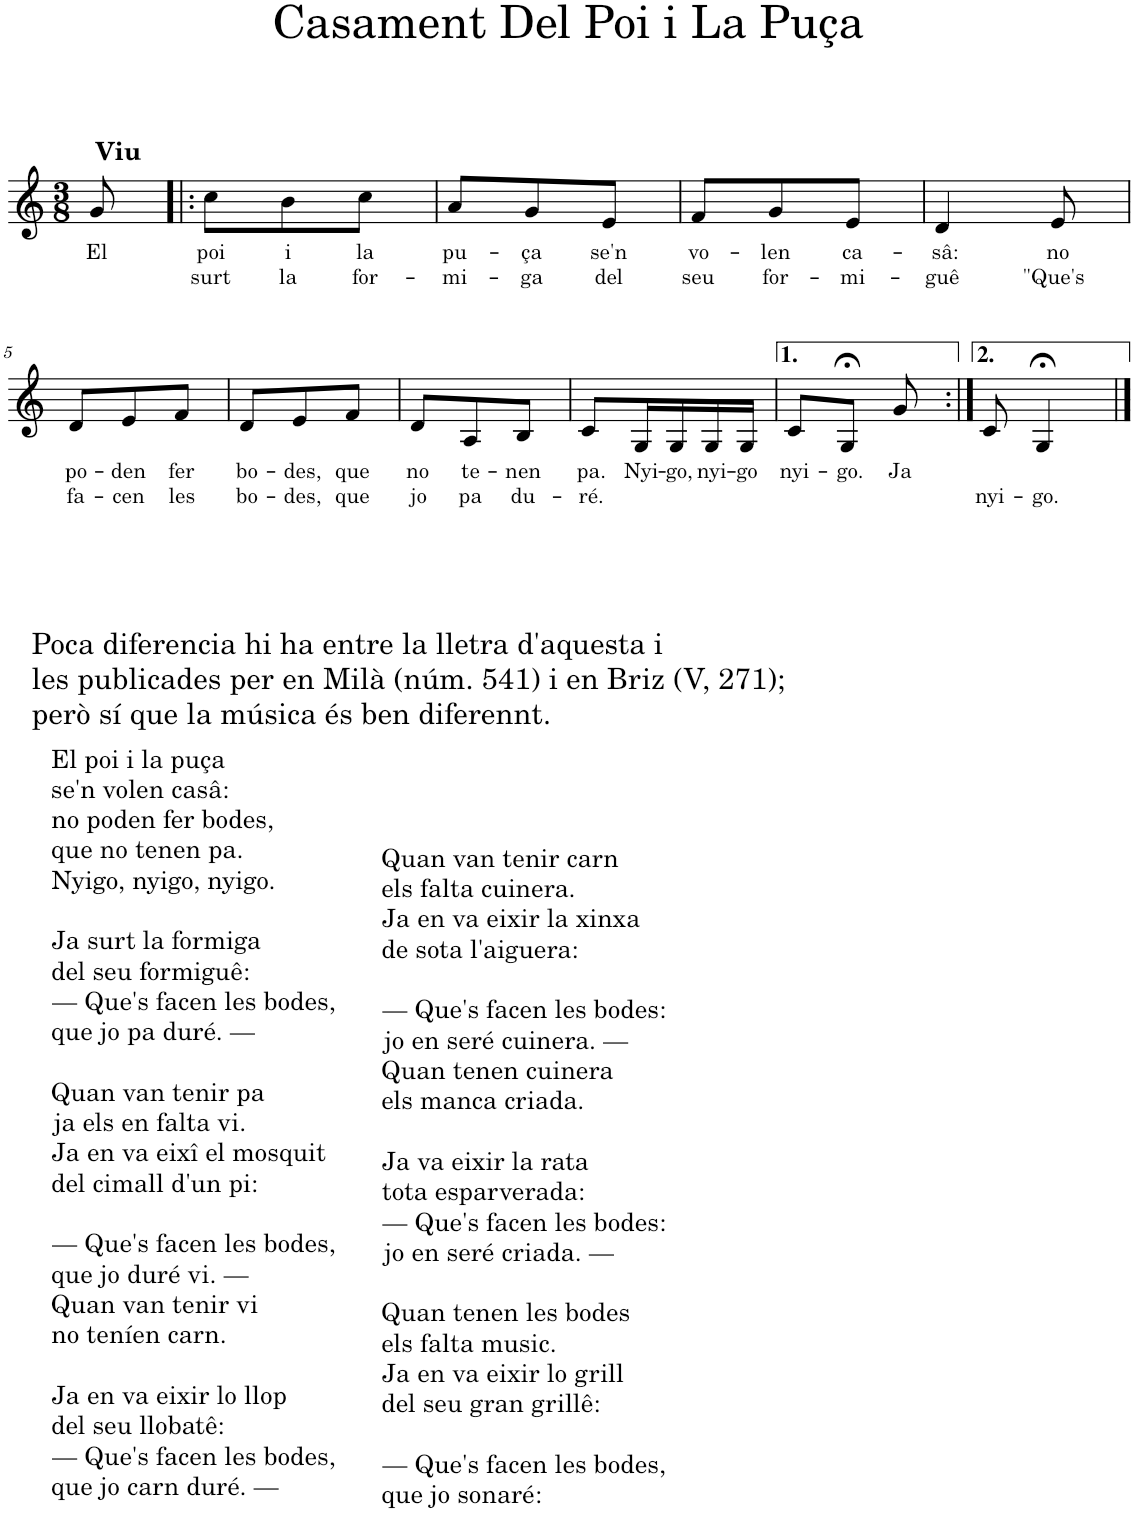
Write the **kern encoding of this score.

**kern	**text	**text
*part1	*part1	*part1
*staff1	*staff1	*staff1
*I"Piano	*	*
*I'Pno.	*	*
*clefG2	*	*
*k[]	*	*
*M3/8	*	*
=	=	=
!LO:TX:a:B:t=Viu	!	!
!	!LO:LY:b	!
8g/	El	.
=1!|:	=1!|:	=1!|:
!	!LO:LY:b	!LO:LY:b
8cc\L	poi	surt
!	!LO:LY:b	!LO:LY:b
8b\	i	la
!	!LO:LY:b	!LO:LY:b
8cc\J	la	for-
=2	=2	=2
!	!LO:LY:b	!LO:LY:b
8a/L	pu-	-mi-
!	!LO:LY:b	!LO:LY:b
8g/	-ça	-ga
!	!LO:LY:b	!LO:LY:b
8e/J	se'n	del
=3	=3	=3
!	!LO:LY:b	!LO:LY:b
8f/L	vo-	seu
!	!LO:LY:b	!LO:LY:b
8g/	-len	for-
!	!LO:LY:b	!LO:LY:b
8e/J	ca-	-mi-
=4	=4	=4
!	!LO:LY:b	!LO:LY:b
4d/	-sâ:	-guê
!	!LO:LY:b	!LO:LY:b
8e/	no	"Que's
!!LO:LB:g=z
=5	=5	=5
!LO:TX:b:t=El poi i la puça	!	!
!LO:TX:b:t=se'n volen casâ&colon;	!	!
!LO:TX:b:t=no poden fer bodes,	!	!
!LO:TX:b:t=que no tenen pa.	!	!
!LO:TX:b:t=Nyigo, nyigo, nyigo.	!	!
!LO:TX:b:t=Ja surt la formiga	!	!
!LO:TX:b:t=del seu formiguê&colon;	!	!
!LO:TX:b:t=— Que's facen les bodes,	!	!
!LO:TX:b:t=que jo pa duré. —	!	!
!LO:TX:b:t=Quan van tenir pa	!	!
!LO:TX:b:t=ja els en falta vi.	!	!
!LO:TX:b:t=Ja en va eixî el mosquit	!	!
!LO:TX:b:t=del cimall d'un pi&colon;	!	!
!LO:TX:b:t=— Que's facen les bodes,	!	!
!LO:TX:b:t=que jo duré vi. —	!	!
!LO:TX:b:t=Quan van tenir vi	!	!
!LO:TX:b:t=no teníen carn.	!	!
!LO:TX:b:t=Ja en va eixir lo llop	!	!
!LO:TX:b:t=del seu llobatê&colon;	!	!
!LO:TX:b:t=— Que's facen les bodes,	!	!
!LO:TX:b:t=que jo carn duré. —	!	!
!	!LO:LY:b	!LO:LY:b
8d/L	po-	fa-
!	!LO:LY:b	!LO:LY:b
8e/	-den	-cen
!	!LO:LY:b	!LO:LY:b
8f/J	fer	les
=6	=6	=6
!	!LO:LY:b	!LO:LY:b
8d/L	bo-	bo-
!	!LO:LY:b	!LO:LY:b
8e/	-des,	-des,
!	!LO:LY:b	!LO:LY:b
8f/J	que	que
=7	=7	=7
!	!LO:LY:b	!LO:LY:b
8d/L	no	jo
!	!LO:LY:b	!LO:LY:b
8A/	te-	pa
!	!LO:LY:b	!LO:LY:b
8B/J	-nen	du-
=8	=8	=8
!LO:TX:b:t=Poca diferencia hi ha entre la lletra d'aquesta i	!	!
!LO:TX:b:t=les publicades per en Milà (núm. 541) i en Briz (V, 271);	!	!
!LO:TX:b:t=però sí que la música és ben diferennt.	!	!
!	!LO:LY:b	!LO:LY:b
8c/L	pa.	-ré.
!	!LO:LY:b	!
16G/L	Nyi-	.
!	!LO:LY:b	!
16G/	-go,	.
!	!LO:LY:b	!
16G/	nyi-	.
!	!LO:LY:b	!
16G/JJ	-go	.
=9	=9	=9
!LO:TX:b:t=Quan van tenir carn	!	!
!LO:TX:b:t=els falta cuinera.	!	!
!LO:TX:b:t=Ja en va eixir la xinxa	!	!
!LO:TX:b:t=de sota l'aiguera&colon;	!	!
!LO:TX:b:t=— Que's facen les bodes&colon;	!	!
!LO:TX:b:t=jo en seré cuinera. —	!	!
!LO:TX:b:t=Quan tenen cuinera	!	!
!LO:TX:b:t=els manca criada.	!	!
!LO:TX:b:t=Ja va eixir la rata	!	!
!LO:TX:b:t=tota esparverada&colon;	!	!
!LO:TX:b:t=— Que's facen les bodes&colon;	!	!
!LO:TX:b:t=jo en seré criada. —	!	!
!LO:TX:b:t=Quan tenen les bodes	!	!
!LO:TX:b:t=els falta music.	!	!
!LO:TX:b:t=Ja en va eixir lo grill	!	!
!LO:TX:b:t=del seu gran grillê&colon;	!	!
!LO:TX:b:t=— Que's facen les bodes,	!	!
!LO:TX:b:t=que jo sonaré&colon;	!	!
!	!LO:LY:b	!
8c/L	nyi-	.
!	!LO:LY:b	!
8G;</J	-go.	.
!	!LO:LY:b	!
8g/	Ja	.
=10:|!	=10:|!	=10:|!
!	!	!LO:LY:b
8c/	.	nyi-
!	!	!LO:LY:b
4G;</	.	-go.
==	==	==
*-	*-	*-
